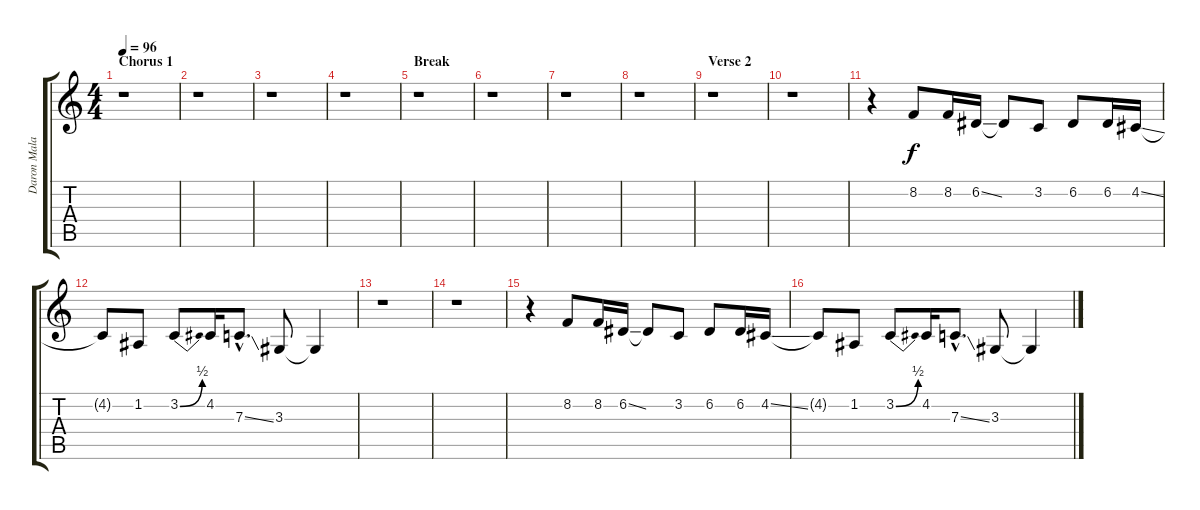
\track ("Daron Malakian [Vocals]" "Daron Mala") {instrument altosax}
\staff {score tabs}
\tuning (D4 A3 F3 C3 G2 C2) {hide}
\ts (4 4)
\section ("" "Chorus 1")
\tempo 96
\clef g2
\ks c
r.1{dy f} |
r.1 |
r.1 |
r.1 |
\section ("" "Break")
r.1 |
r.1 |
r.1 |
r.1 |
\section ("" "Verse 2")
r.1 |
r.1 |
r.4 8.2.8 8.2.16 6.2{ss}.16 6.2{t}.8 3.2.8 6.2.8 6.2.16 4.2{ss}.16 |
4.2{t}.8 1.2.8 3.2{be (bend 0 0 60 2)}.8 4.2.16 7.3{ss hac}.8{d} 3.3.8 3.3{t}.4 |
r.1 |
r.1 |
r.4 8.2.8 8.2.16 6.2{ss}.16 6.2{t}.8 3.2.8 6.2.8 6.2.16 4.2{ss}.16 |
4.2{t}.8 1.2.8 3.2{be (bend 0 0 60 2)}.8 4.2.16 7.3{ss hac}.8{d} 3.3.8 3.3{t}.4
